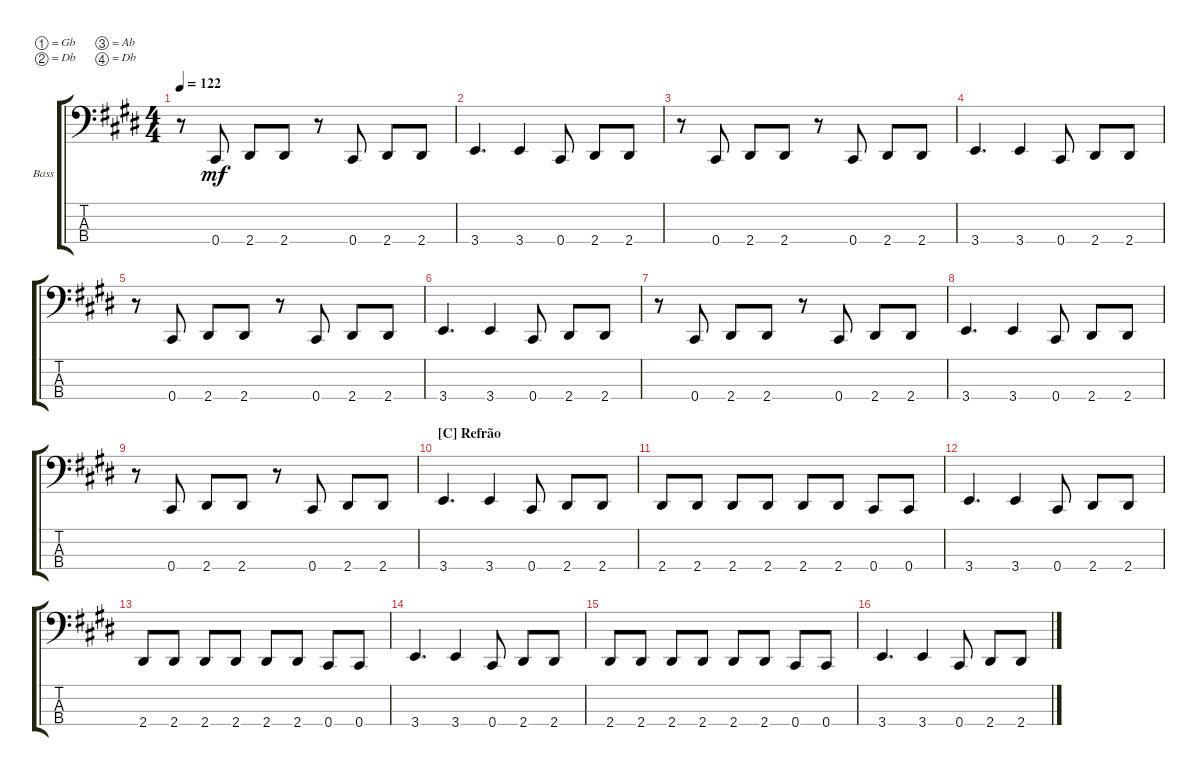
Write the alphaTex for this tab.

\defaultSystemsLayout 4
\bracketExtendMode groupsimilarinstruments
\firstSystemTrackNameOrientation horizontal
\otherSystemsTrackNameOrientation horizontal
\track ("Baixo" "Bass") {multiBarRest instrument electricbassfinger}
\staff {score tabs}
\tuning (Gb2 Db2 Ab1 Db1)
\ts (4 4)
\tempo 122
\clef f4
\ks e
r.8{dy mf} 0.4.8 2.4.8 2.4.8 r.8 0.4.8 2.4.8 2.4.8 |
3.4.4{d} 3.4.4 0.4.8 2.4.8 2.4.8 |
r.8 0.4.8 2.4.8 2.4.8 r.8 0.4.8 2.4.8 2.4.8 |
3.4.4{d} 3.4.4 0.4.8 2.4.8 2.4.8 |
r.8 0.4.8 2.4.8 2.4.8 r.8 0.4.8 2.4.8 2.4.8 |
3.4.4{d} 3.4.4 0.4.8 2.4.8 2.4.8 |
r.8 0.4.8 2.4.8 2.4.8 r.8 0.4.8 2.4.8 2.4.8 |
3.4.4{d} 3.4.4 0.4.8 2.4.8 2.4.8 |
r.8 0.4.8 2.4.8 2.4.8 r.8 0.4.8 2.4.8 2.4.8 |
\section ("C" "Refrão")
3.4.4{d} 3.4.4 0.4.8 2.4.8 2.4.8 |
2.4.8 2.4.8 2.4.8 2.4.8 2.4.8 2.4.8 0.4.8 0.4.8 |
3.4.4{d} 3.4.4 0.4.8 2.4.8 2.4.8 |
2.4.8 2.4.8 2.4.8 2.4.8 2.4.8 2.4.8 0.4.8 0.4.8 |
3.4.4{d} 3.4.4 0.4.8 2.4.8 2.4.8 |
2.4.8 2.4.8 2.4.8 2.4.8 2.4.8 2.4.8 0.4.8 0.4.8 |
3.4.4{d} 3.4.4 0.4.8 2.4.8 2.4.8
